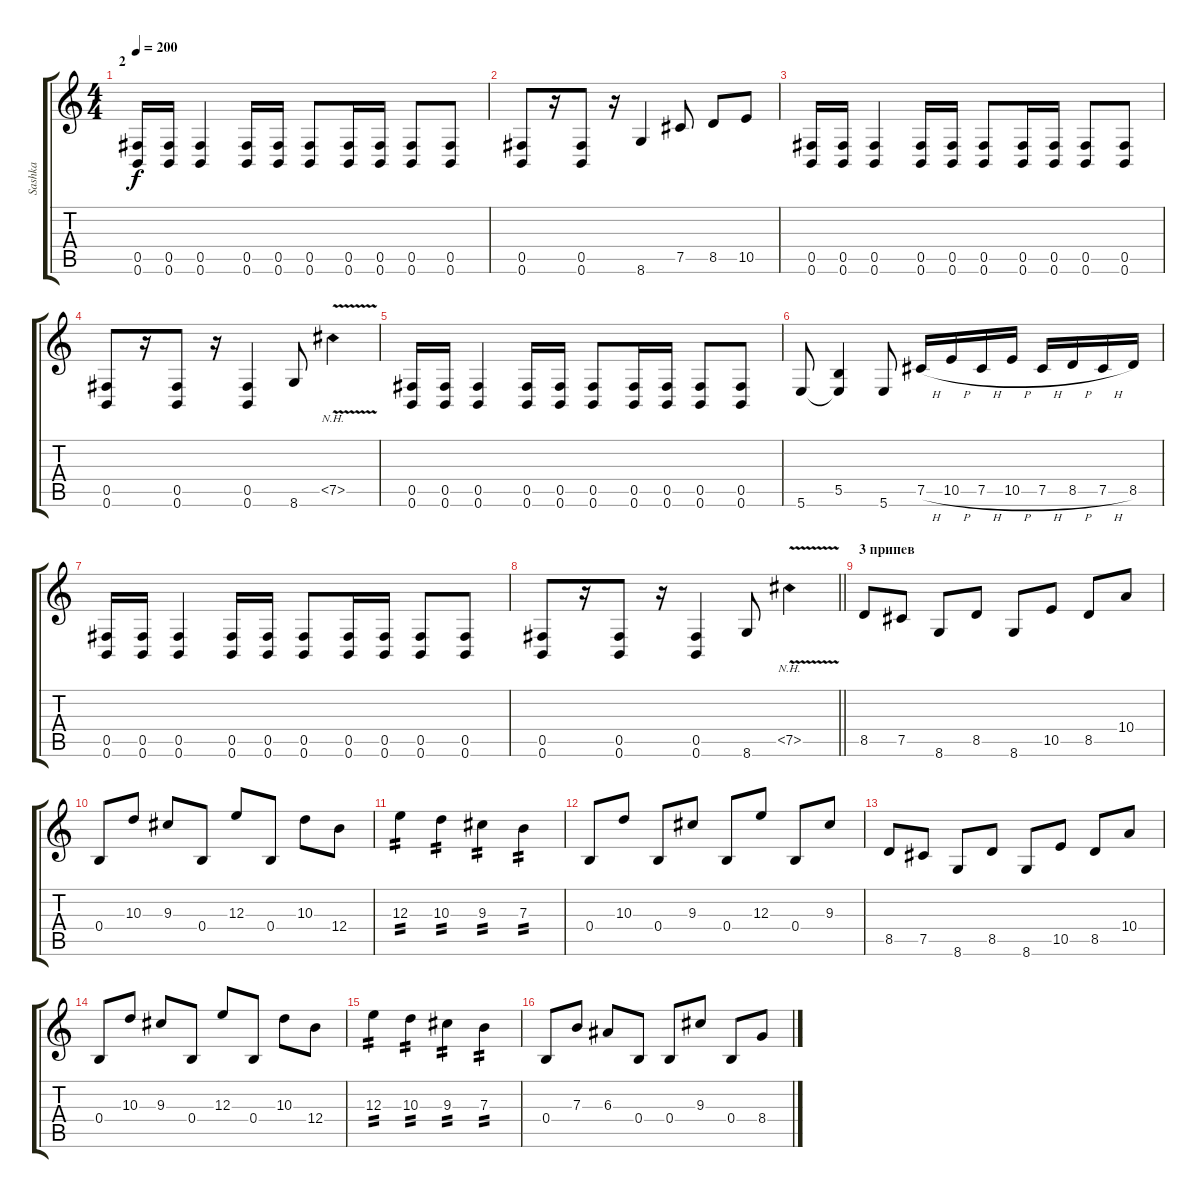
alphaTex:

\track ("Sashka" "Sashka") {instrument distortionguitar}
\staff {score tabs}
\tuning (Db4 Ab3 E3 B2 Gb2 B1) {hide}
\ts (4 4)
\section ("" "2")
\tempo 200
\clef g2
\ks c
(0.5 0.6).16{dy f} (0.5 0.6).16 (0.5 0.6).4 (0.5 0.6).16 (0.5 0.6).16 (0.5 0.6).8 (0.5 0.6).16 (0.5 0.6).16 (0.5 0.6).8 (0.5 0.6).8 |
(0.5 0.6).8 r.16 (0.5 0.6).8 r.16 8.6.4 7.5.8 8.5.8 10.5.8 |
(0.5 0.6).16 (0.5 0.6).16 (0.5 0.6).4 (0.5 0.6).16 (0.5 0.6).16 (0.5 0.6).8 (0.5 0.6).16 (0.5 0.6).16 (0.5 0.6).8 (0.5 0.6).8 |
(0.5 0.6).8 r.16 (0.5 0.6).8 r.16 (0.5 0.6).4 8.6.8 7.5{nh v}.4 |
(0.5 0.6).16 (0.5 0.6).16 (0.5 0.6).4 (0.5 0.6).16 (0.5 0.6).16 (0.5 0.6).8 (0.5 0.6).16 (0.5 0.6).16 (0.5 0.6).8 (0.5 0.6).8 |
5.6.8 (5.5 5.6{t}).4 5.6.8 7.5{h}.16 10.5{h}.16 7.5{h}.16 10.5{h}.16 7.5{h}.16 8.5{h}.16 7.5{h}.16 8.5.16 |
(0.5 0.6).16 (0.5 0.6).16 (0.5 0.6).4 (0.5 0.6).16 (0.5 0.6).16 (0.5 0.6).8 (0.5 0.6).16 (0.5 0.6).16 (0.5 0.6).8 (0.5 0.6).8 |
\barLineRight lightlight
(0.5 0.6).8 r.16 (0.5 0.6).8 r.16 (0.5 0.6).4 8.6.8 7.5{nh v}.4 |
\section ("" "3 припев")
8.5.8 7.5.8 8.6.8 8.5.8 8.6.8 10.5.8 8.5.8 10.4.8 |
0.4.8 10.3.8 9.3.8 0.4.8 12.3.8 0.4.8 10.3.8 12.4.8 |
12.3.4{tp 2} 10.3.4{tp 2} 9.3.4{tp 2} 7.3.4{tp 2} |
0.4.8 10.3.8 0.4.8 9.3.8 0.4.8 12.3.8 0.4.8 9.3.8 |
8.5.8 7.5.8 8.6.8 8.5.8 8.6.8 10.5.8 8.5.8 10.4.8 |
0.4.8 10.3.8 9.3.8 0.4.8 12.3.8 0.4.8 10.3.8 12.4.8 |
12.3.4{tp 2} 10.3.4{tp 2} 9.3.4{tp 2} 7.3.4{tp 2} |
0.4.8 7.3.8 6.3.8 0.4.8 0.4.8 9.3.8 0.4.8 8.4.8
